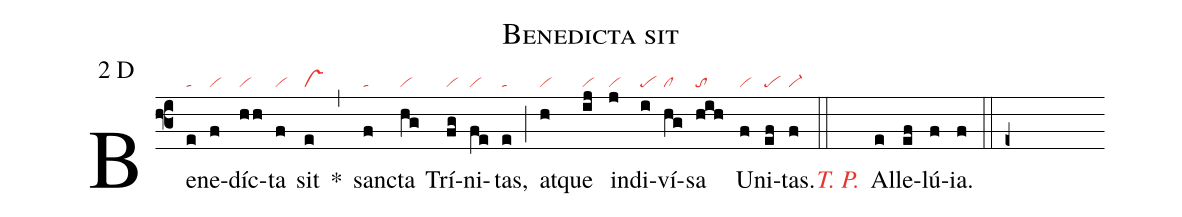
name: Benedicta sit;
mode: 2;
mode-differentia: D;
nabc-lines: 1;
%%
(f3)

Be(e|ta)ne(f|vi)díc(hh|vi)ta(f|vi) sit(e|vs) *(,) sanc(f|ta)ta(hg|vi) Trí(fg|vi)ni(fe|vi)tas,(e|ta) (;) at(h|vi)que(ij|vi) in(j|vi)di(i|pe)ví(hg|cl)sa(hih|to) U(f|vi)ni(ef|pe)tas.(f|vi-) (::)

<c><i>T. P.</i></c>() Al(e)le(ef)lú(f)ia.(f) (::e+)
